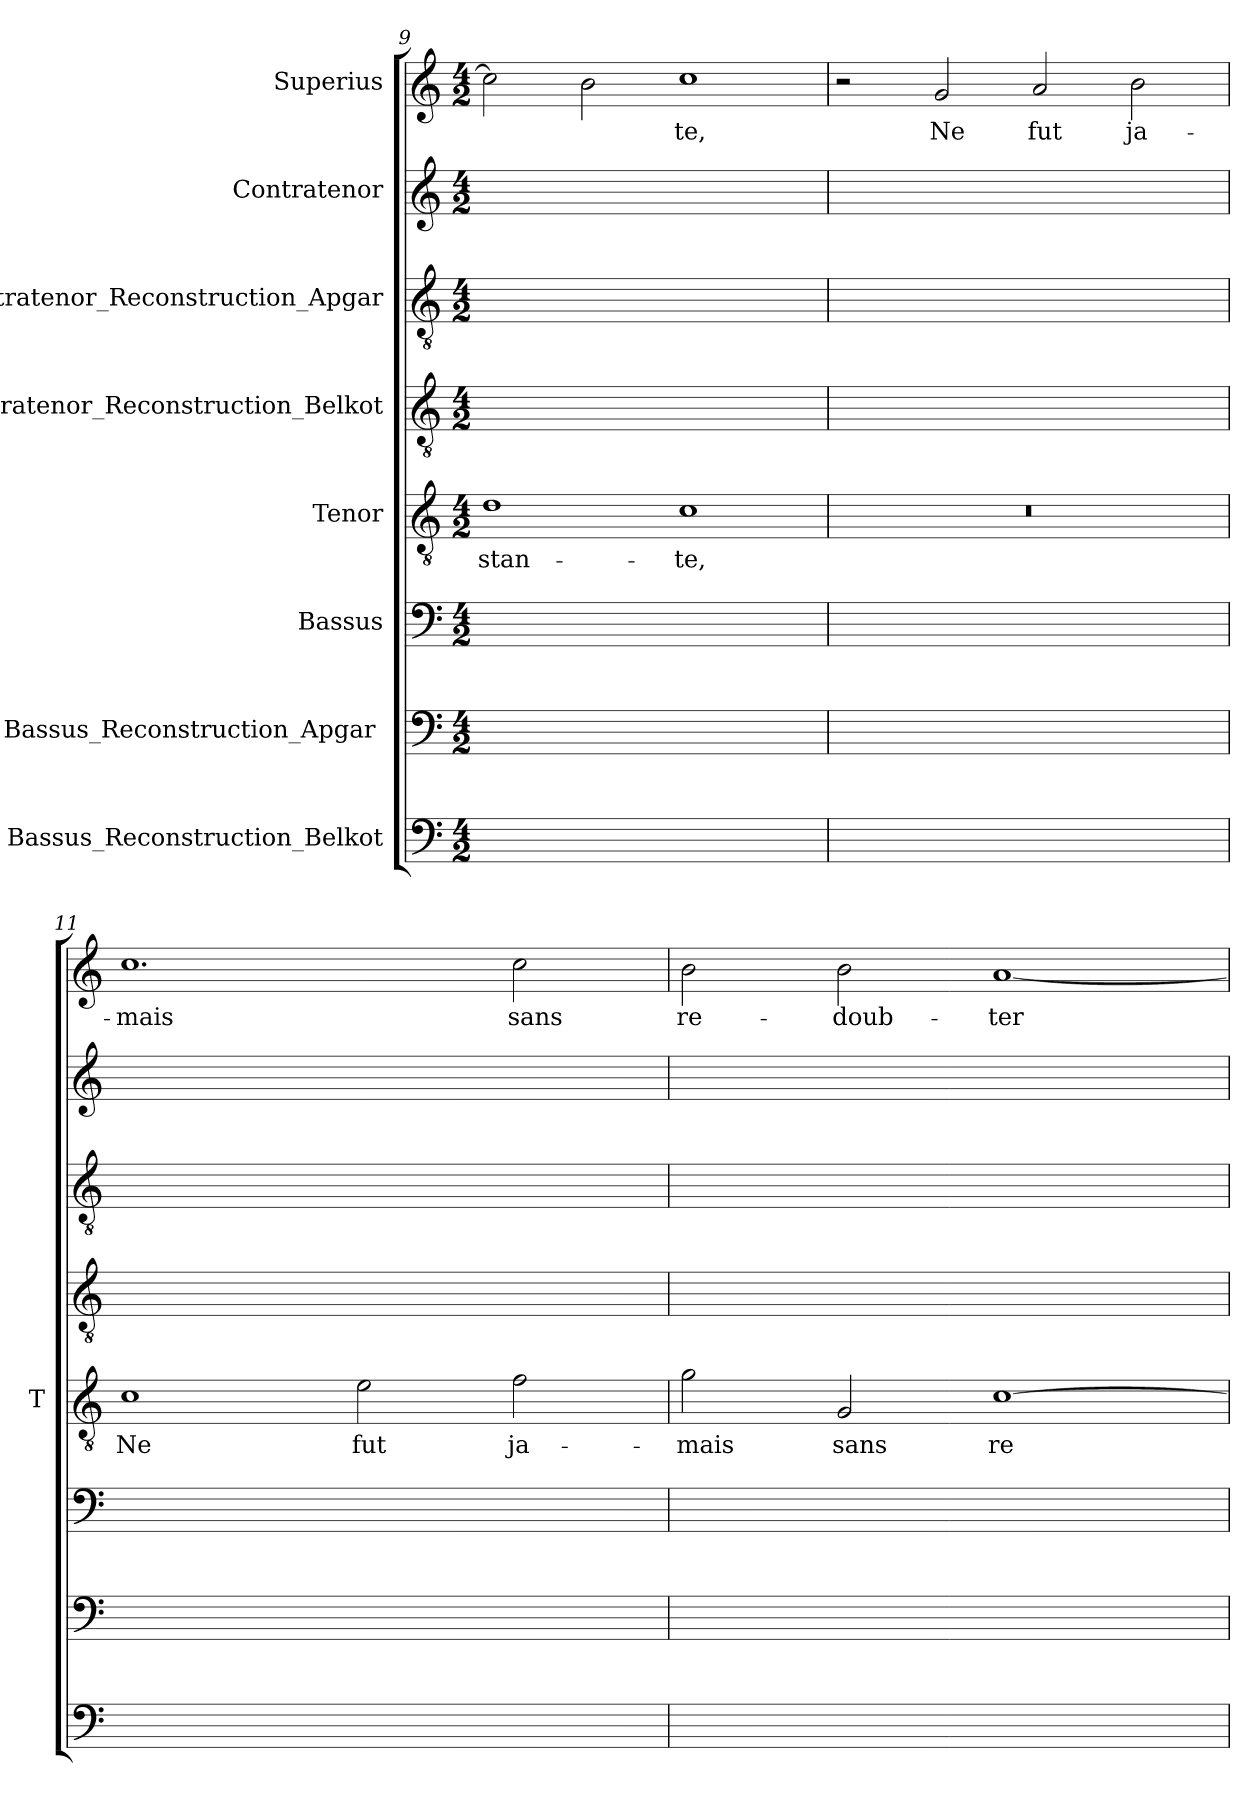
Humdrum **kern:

**kern	**kern	**kern	**kern	**text	**kern	**kern	**kern	**kern	**text
*part8	*part7	*part6	*part5	*part5	*part4	*part3	*part2	*part1	*part1
*staff8	*staff7	*staff6	*staff5	*staff5	*staff4	*staff3	*staff2	*staff1	*staff1
*I"Bassus_Reconstruction_Belkot	*I"Bassus_Reconstruction_Apgar 	*I"Bassus	*I"Tenor	*	*I"Contratenor_Reconstruction_Belkot	*I"Contratenor_Reconstruction_Apgar	*I"Contratenor	*I"Superius	*
*	*	*	*I'T	*	*	*	*	*	*
*clefF4	*clefF4	*clefF4	*clefGv2	*	*clefGv2	*clefGv2	*clefG2	*clefG2	*
*k[]	*k[]	*k[]	*k[]	*	*k[]	*k[]	*k[]	*k[]	*
*M4/2	*M4/2	*M4/2	*M4/2	*	*M4/2	*M4/2	*M4/2	*M4/2	*
=9	=9	=9	=9	=9	=9	=9	=9	=9	=9
0ryy	0ryy	0ryy	1d	stan-	0ryy	0ryy	0ryy	2cc]	.
.	.	.	.	.	.	.	.	2b	.
.	.	.	1c	-te,	.	.	.	1cc	-te,
=10	=10	=10	=10	=10	=10	=10	=10	=10	=10
0ryy	0ryy	0ryy	0r	.	0ryy	0ryy	0ryy	2r	.
.	.	.	.	.	.	.	.	2g	-Ne
.	.	.	.	.	.	.	.	2a	-fut
.	.	.	.	.	.	.	.	2b	ja-
=11	=11	=11	=11	=11	=11	=11	=11	=11	=11
0ryy	0ryy	0ryy	1c	-Ne	0ryy	0ryy	0ryy	1.cc	-mais
.	.	.	2e	-fut	.	.	.	.	.
.	.	.	2f	ja-	.	.	.	2cc	-sans
=12	=12	=12	=12	=12	=12	=12	=12	=12	=12
0ryy	0ryy	0ryy	2g	-mais	0ryy	0ryy	0ryy	2b	re-
.	.	.	2G	-sans	.	.	.	2b	doub-
.	.	.	[1c	re-	.	.	.	[1a	-ter
=	=	=	=	=	=	=	=	=	=
*-	*-	*-	*-	*-	*-	*-	*-	*-	*-
